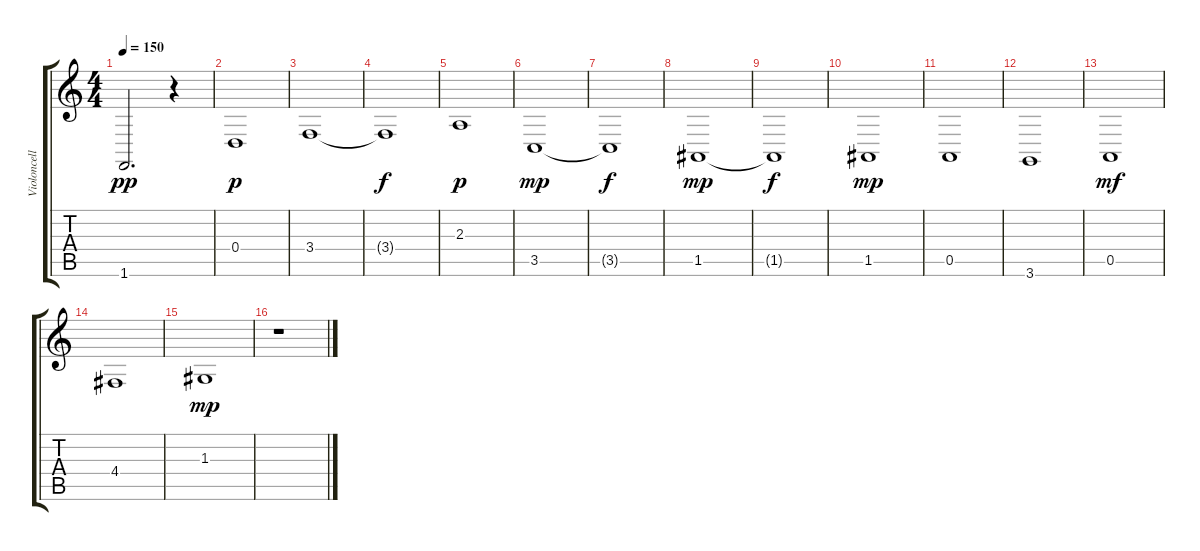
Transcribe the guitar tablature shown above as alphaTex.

\track ("Violoncell" "Violoncell") {instrument stringensemble1}
\staff {score tabs}
\tuning (E4 B3 G3 D3 A2 E2) {hide}
\ts (4 4)
\tempo 150
\clef g2
\ks c
1.6.2{d dy pp} r.4 |
0.4.1{dy p volume 11} |
3.4.1 |
3.4{t}.1{dy f} |
2.3.1{dy p} |
3.5.1{dy mp volume 11} |
3.5{t}.1{dy f} |
1.5.1{dy mp} |
1.5{t}.1{dy f} |
1.5.1{dy mp} |
0.5.1 |
3.6.1{volume 11} |
0.5.1{dy mf} |
4.4.1 |
1.3.1{dy mp volume 11} |
r.1
